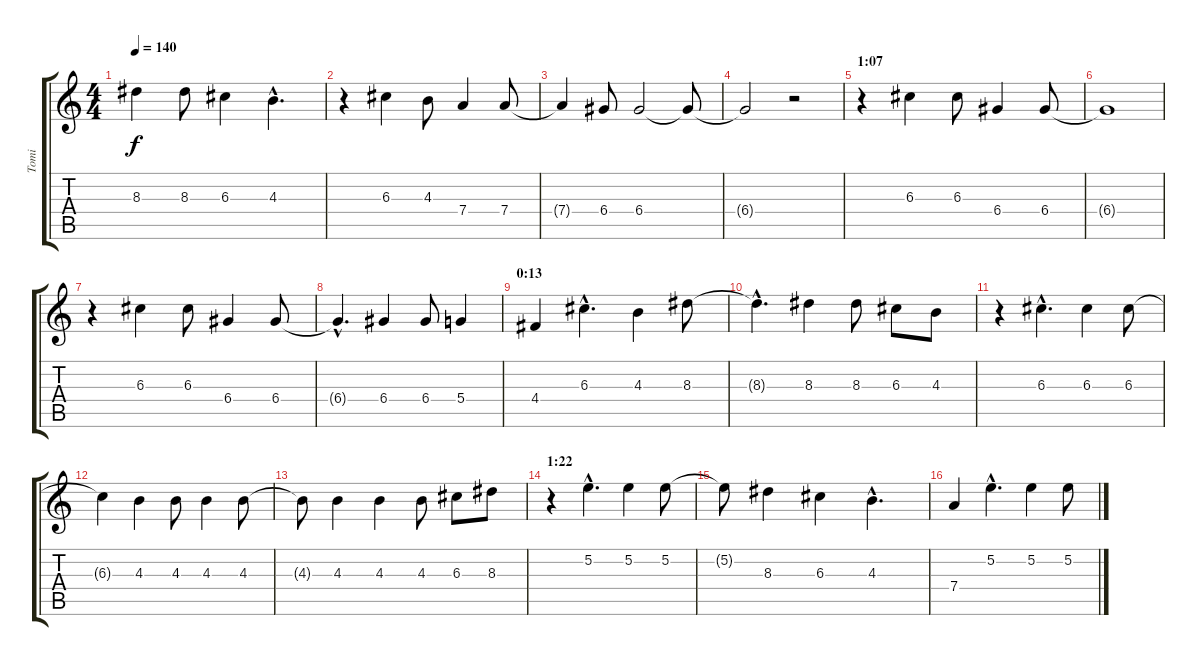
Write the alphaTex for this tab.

\track ("Tomi" "Tomi") {instrument distortionguitar}
\staff {score tabs}
\tuning (E4 B3 G3 D3 A2 E2) {hide}
\ts (4 4)
\tempo 140
\clef g2
\ks c
8.3{t}.4{dy f} 8.3.8 6.3.4 4.3{hac}.4{d} |
r.4 6.3.4 4.3.8 7.4.4 7.4.8 |
7.4{t}.4 6.4.8 6.4.2 6.4{t}.8 |
6.4{t}.2 r.2 |
\section ("" "1:07")
r.4 6.3.4 6.3.8 6.4.4 6.4.8 |
6.4{t}.1 |
r.4 6.3.4 6.3.8 6.4.4 6.4.8 |
6.4{hac t}.4{d} 6.4.4 6.4.8 5.4.4 |
\section ("" "0:13")
4.4.4 6.3{hac}.4{d} 4.3.4 8.3.8 |
8.3{hac t}.4{d} 8.3.4 8.3.8 6.3.8 4.3.8 |
r.4 6.3{hac}.4{d} 6.3.4 6.3.8 |
6.3{t}.4 4.3.4 4.3.8 4.3.4 4.3.8 |
4.3{t}.8 4.3.4 4.3.4 4.3.8 6.3.8 8.3.8 |
\section ("" "1:22")
r.4 5.2{hac}.4{d} 5.2.4 5.2.8 |
5.2{t}.8 8.3.4 6.3.4 4.3{hac}.4{d} |
7.4.4 5.2{hac}.4{d} 5.2.4 5.2.8
